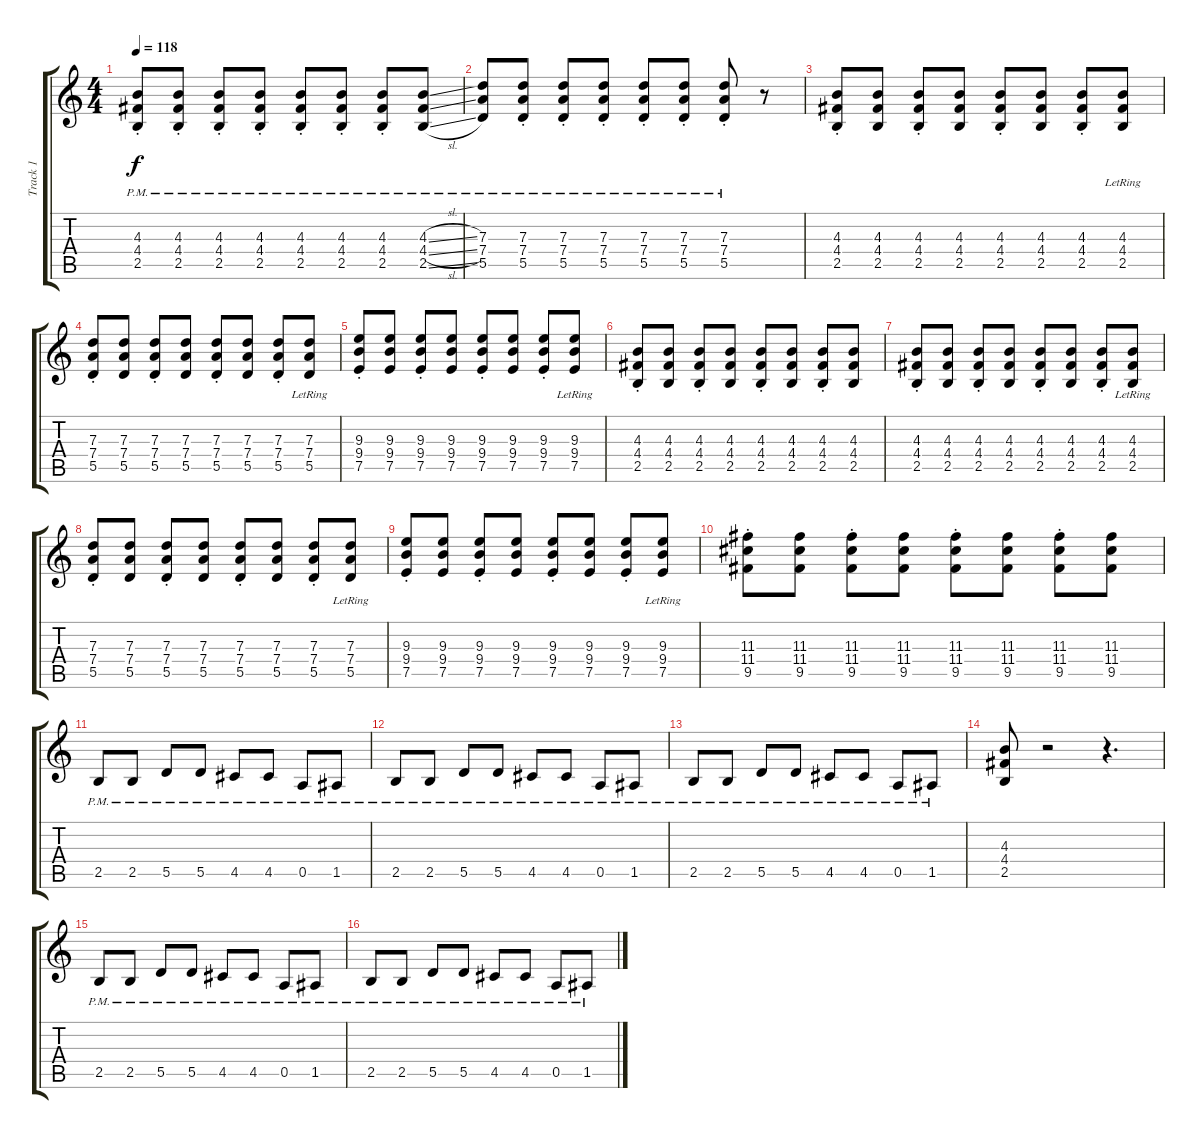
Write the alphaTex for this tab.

\track ("Track 1" "Track 1") {instrument electricguitarjazz}
\staff {score tabs}
\tuning (E4 B3 G3 D3 A2 E2) {hide}
\ts (4 4)
\tempo 118
\clef g2
\ks c
(4.3{pm st} 4.4{pm st} 2.5{pm st}).8{dy f} (4.3{pm st} 4.4{pm st} 2.5{pm st}).8 (4.3{pm st} 4.4{pm st} 2.5{pm st}).8 (4.3{pm st} 4.4{pm st} 2.5{pm st}).8 (4.3{pm st} 4.4{pm st} 2.5{pm st}).8 (4.3{pm st} 4.4{pm st} 2.5{pm st}).8 (4.3{pm st} 4.4{pm st} 2.5{pm st}).8 (4.3{sl pm} 4.4{sl pm} 2.5{sl pm}).8 |
(7.3{pm} 7.4{pm} 5.5{pm}).8 (7.3{pm st} 7.4{pm st} 5.5{pm st}).8 (7.3{pm st} 7.4{pm st} 5.5{pm st}).8 (7.3{pm st} 7.4{pm st} 5.5{pm st}).8 (7.3{pm st} 7.4{pm st} 5.5{pm st}).8 (7.3{pm st} 7.4{pm st} 5.5{pm st}).8 (7.3{pm st} 7.4{pm st} 5.5{pm st}).8 r.8 |
(4.3{st} 4.4{st} 2.5{st}).8 (4.3 4.4 2.5).8 (4.3{st} 4.4{st} 2.5{st}).8 (4.3 4.4 2.5).8 (4.3{st} 4.4{st} 2.5{st}).8 (4.3 4.4 2.5).8 (4.3{st} 4.4{st} 2.5{st}).8 (4.3{lr} 4.4{lr} 2.5{lr}).8 |
(7.3{st} 7.4{st} 5.5{st}).8 (7.3 7.4 5.5).8 (7.3{st} 7.4{st} 5.5{st}).8 (7.3 7.4 5.5).8 (7.3{st} 7.4{st} 5.5{st}).8 (7.3 7.4 5.5).8 (7.3{st} 7.4{st} 5.5{st}).8 (7.3{lr} 7.4{lr} 5.5{lr}).8 |
(9.3{st} 9.4{st} 7.5{st}).8 (9.3 9.4 7.5).8 (9.3{st} 9.4{st} 7.5{st}).8 (9.3 9.4 7.5).8 (9.3{st} 9.4{st} 7.5{st}).8 (9.3 9.4 7.5).8 (9.3{st} 9.4{st} 7.5{st}).8 (9.3{lr} 9.4{lr} 7.5{lr}).8 |
(4.3{st} 4.4{st} 2.5{st}).8 (4.3 4.4 2.5).8 (4.3{st} 4.4{st} 2.5{st}).8 (4.3 4.4 2.5).8 (4.3{st} 4.4{st} 2.5{st}).8 (4.3 4.4 2.5).8 (4.3{st} 4.4{st} 2.5{st}).8 (4.3 4.4 2.5).8 |
(4.3{st} 4.4{st} 2.5{st}).8 (4.3 4.4 2.5).8 (4.3{st} 4.4{st} 2.5{st}).8 (4.3 4.4 2.5).8 (4.3{st} 4.4{st} 2.5{st}).8 (4.3 4.4 2.5).8 (4.3{st} 4.4{st} 2.5{st}).8 (4.3{lr} 4.4{lr} 2.5{lr}).8 |
(7.3{st} 7.4{st} 5.5{st}).8 (7.3 7.4 5.5).8 (7.3{st} 7.4{st} 5.5{st}).8 (7.3 7.4 5.5).8 (7.3{st} 7.4{st} 5.5{st}).8 (7.3 7.4 5.5).8 (7.3{st} 7.4{st} 5.5{st}).8 (7.3{lr} 7.4{lr} 5.5{lr}).8 |
(9.3{st} 9.4{st} 7.5{st}).8 (9.3 9.4 7.5).8 (9.3{st} 9.4{st} 7.5{st}).8 (9.3 9.4 7.5).8 (9.3{st} 9.4{st} 7.5{st}).8 (9.3 9.4 7.5).8 (9.3{st} 9.4{st} 7.5{st}).8 (9.3{lr} 9.4{lr} 7.5{lr}).8 |
(11.3{st} 11.4{st} 9.5{st}).8 (11.3 11.4 9.5).8 (11.3{st} 11.4{st} 9.5{st}).8 (11.3 11.4 9.5).8 (11.3{st} 11.4{st} 9.5{st}).8 (11.3 11.4 9.5).8 (11.3{st} 11.4{st} 9.5{st}).8 (11.3 11.4 9.5).8 |
2.5{pm}.8 2.5{pm}.8 5.5{pm}.8 5.5{pm}.8 4.5{pm}.8 4.5{pm}.8 0.5{pm}.8 1.5{pm}.8 |
2.5{pm}.8 2.5{pm}.8 5.5{pm}.8 5.5{pm}.8 4.5{pm}.8 4.5{pm}.8 0.5{pm}.8 1.5{pm}.8 |
2.5{pm}.8 2.5{pm}.8 5.5{pm}.8 5.5{pm}.8 4.5{pm}.8 4.5{pm}.8 0.5{pm}.8 1.5{pm}.8 |
(4.3 4.4 2.5).8 r.2 r.4{d} |
2.5{pm}.8 2.5{pm}.8 5.5{pm}.8 5.5{pm}.8 4.5{pm}.8 4.5{pm}.8 0.5{pm}.8 1.5{pm}.8 |
2.5{pm}.8 2.5{pm}.8 5.5{pm}.8 5.5{pm}.8 4.5{pm}.8 4.5{pm}.8 0.5{pm}.8 1.5{pm}.8
